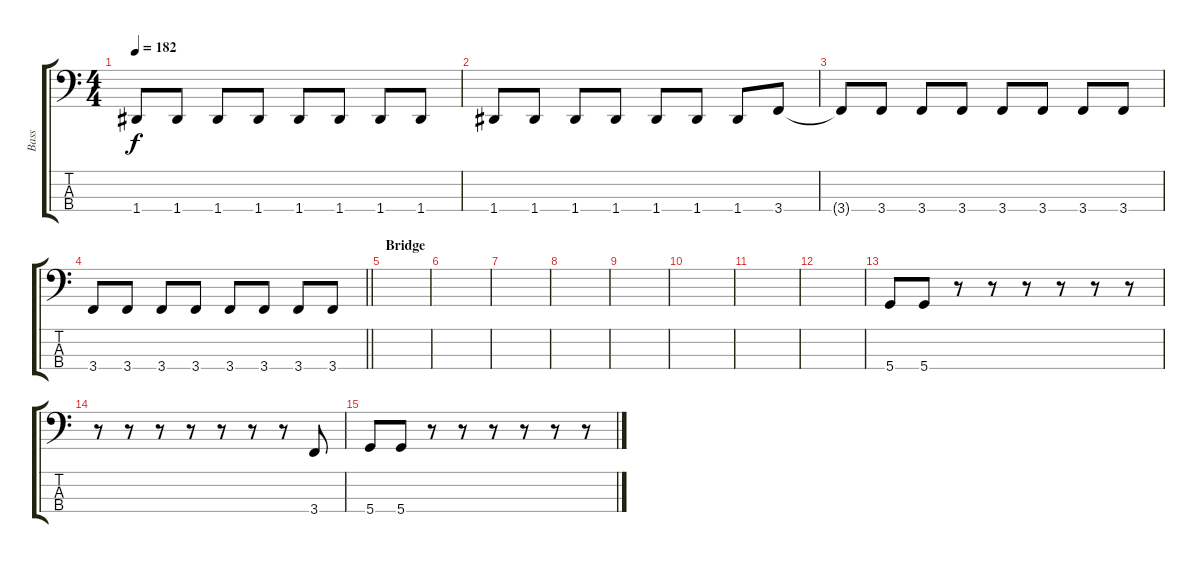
\track ("Bass" "Bass") {instrument electricbasspick}
\staff {score tabs}
\tuning (G2 D2 A1 D1) {hide}
\ts (4 4)
\tempo 182
\clef f4
\ks c
1.4{t}.8{dy f} 1.4.8 1.4.8 1.4.8 1.4.8 1.4.8 1.4.8 1.4.8 |
1.4.8 1.4.8 1.4.8 1.4.8 1.4.8 1.4.8 1.4.8 3.4.8 |
3.4{t}.8 3.4.8 3.4.8 3.4.8 3.4.8 3.4.8 3.4.8 3.4.8 |
\barLineRight lightlight
3.4.8 3.4.8 3.4.8 3.4.8 3.4.8 3.4.8 3.4.8 3.4.8 |
\section ("" "Bridge")
|
|
|
|
|
|
|
|
5.4.8{volume 16} 5.4.8 r.8 r.8 r.8 r.8 r.8 r.8 |
r.8 r.8 r.8 r.8 r.8 r.8 r.8 3.4.8 |
5.4.8 5.4.8 r.8 r.8 r.8 r.8 r.8 r.8
